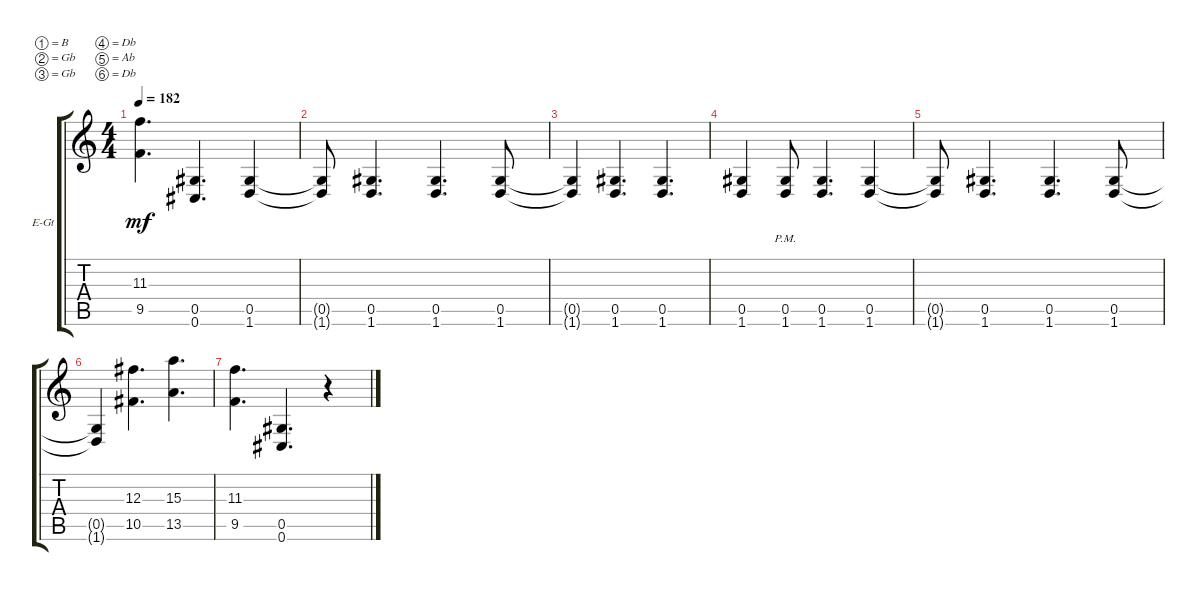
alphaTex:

\defaultSystemsLayout 4
\bracketExtendMode groupsimilarinstruments
\firstSystemTrackNameOrientation horizontal
\otherSystemsTrackNameOrientation horizontal
\track ("Electric Guitar" "E-Gt") {instrument electricguitarclean}
\staff {score tabs}
\tuning (B3 Gb3 Gb3 Db3 Ab2 Db2)
\ts (4 4)
\tempo 182
\clef g2
\scale
0.333333
\ks c
(9.5 11.3).4{d dy mf} (0.5 0.6).4{d} (1.6 0.5).4 |
\scale
0.333333 (1.6{t} 0.5{t}).8 (1.6 0.5).4{d} (1.6 0.5).4{d} (1.6 0.5).8 |
\scale
0.333333 (0.5{t} 1.6{t}).4 (1.6 0.5).4{d} (1.6 0.5).4{d} |
\scale
0.333333 (1.6 0.5).4 (1.6{pm} 0.5{pm}).8 (1.6 0.5).4{d} (1.6 0.5).4 |
\scale
0.333333 (1.6{t} 0.5{t}).8 (1.6 0.5).4{d} (1.6 0.5).4{d} (1.6 0.5).8 |
(1.6{t} 0.5{t}).4 (10.5 12.3).4{d} (13.5 15.3).4{d} |
(9.5 11.3).4{d} (0.5 0.6).4{d} r.4
